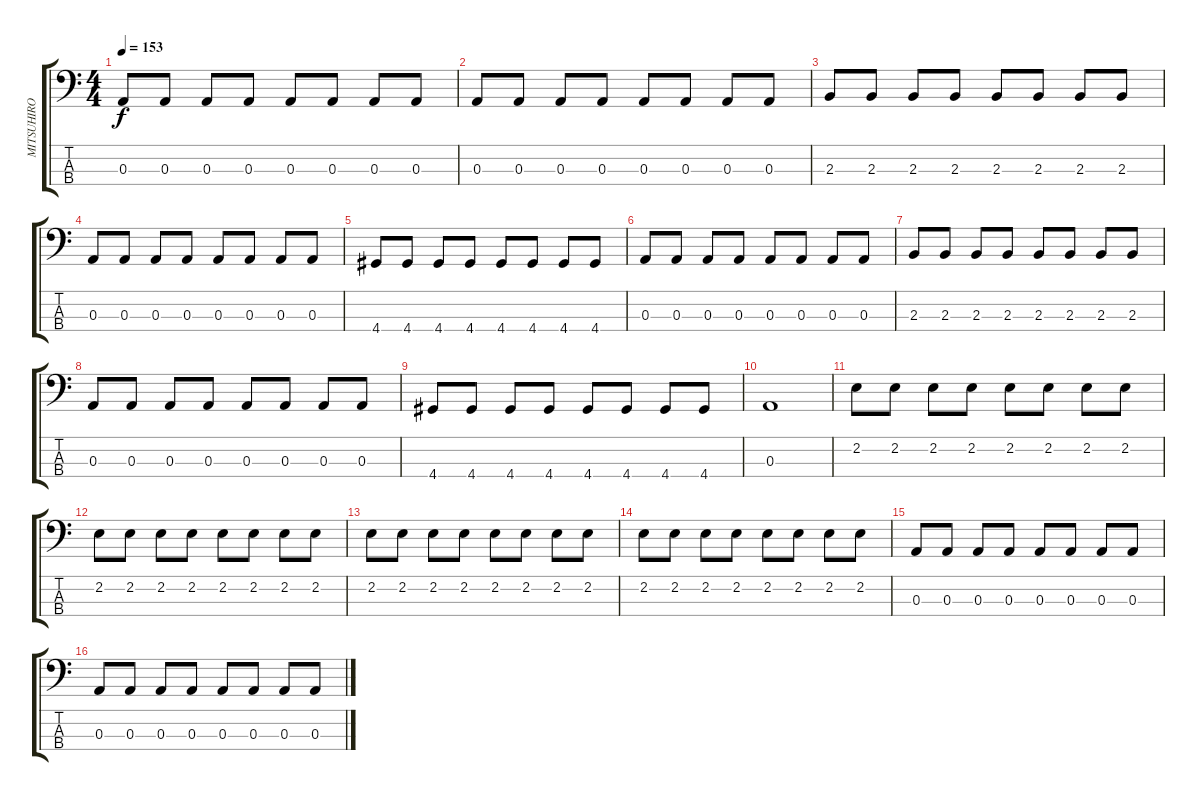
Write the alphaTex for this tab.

\track ("MITSUHIRO" "MITSUHIRO") {instrument electricbassfinger}
\staff {score tabs}
\tuning (G2 D2 A1 E1) {hide}
\ts (4 4)
\tempo 153
\clef f4
\ks c
0.3.8{dy f} 0.3.8 0.3.8 0.3.8 0.3.8 0.3.8 0.3.8 0.3.8 |
0.3.8 0.3.8 0.3.8 0.3.8 0.3.8 0.3.8 0.3.8 0.3.8 |
2.3.8 2.3.8 2.3.8 2.3.8 2.3.8 2.3.8 2.3.8 2.3.8 |
0.3.8 0.3.8 0.3.8 0.3.8 0.3.8 0.3.8 0.3.8 0.3.8 |
4.4.8 4.4.8 4.4.8 4.4.8 4.4.8 4.4.8 4.4.8 4.4.8 |
0.3.8 0.3.8 0.3.8 0.3.8 0.3.8 0.3.8 0.3.8 0.3.8 |
2.3.8 2.3.8 2.3.8 2.3.8 2.3.8 2.3.8 2.3.8 2.3.8 |
0.3.8 0.3.8 0.3.8 0.3.8 0.3.8 0.3.8 0.3.8 0.3.8 |
4.4.8 4.4.8 4.4.8 4.4.8 4.4.8 4.4.8 4.4.8 4.4.8 |
0.3.1 |
2.2.8 2.2.8 2.2.8 2.2.8 2.2.8 2.2.8 2.2.8 2.2.8 |
2.2.8 2.2.8 2.2.8 2.2.8 2.2.8 2.2.8 2.2.8 2.2.8 |
2.2.8 2.2.8 2.2.8 2.2.8 2.2.8 2.2.8 2.2.8 2.2.8 |
2.2.8 2.2.8 2.2.8 2.2.8 2.2.8 2.2.8 2.2.8 2.2.8 |
0.3.8 0.3.8 0.3.8 0.3.8 0.3.8 0.3.8 0.3.8 0.3.8 |
0.3.8 0.3.8 0.3.8 0.3.8 0.3.8 0.3.8 0.3.8 0.3.8
